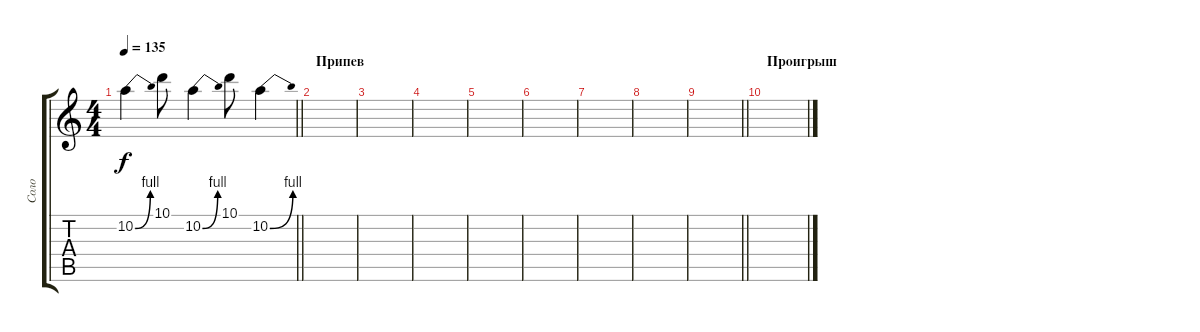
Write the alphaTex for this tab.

\track ("Соло" "Соло") {instrument acousticguitarsteel}
\staff {score tabs}
\tuning (E4 B3 G3 D3 A2 E2) {hide}
\ts (4 4)
\tempo 135
\clef g2
\barLineRight lightlight
\ks c
10.2{be (bend 0 0 60 4)}.4{dy f} 10.1.8 10.2{be (bend 0 0 60 4)}.4 10.1.8 10.2{be (bend 0 0 60 4)}.4 |
\section ("" "Припев")
|
|
|
|
|
|
|
\barLineRight lightlight
|
\section ("" "Проигрыш")
